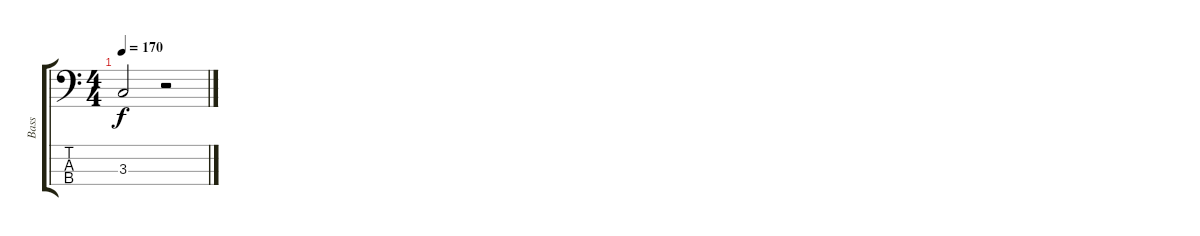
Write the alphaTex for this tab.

\track ("Bass" "Bass") {instrument electricbasspick}
\staff {score tabs}
\tuning (G2 D2 A1 E1) {hide}
\ts (4 4)
\tempo 170
\clef f4
\ks c
3.3.2{dy f} r.2
